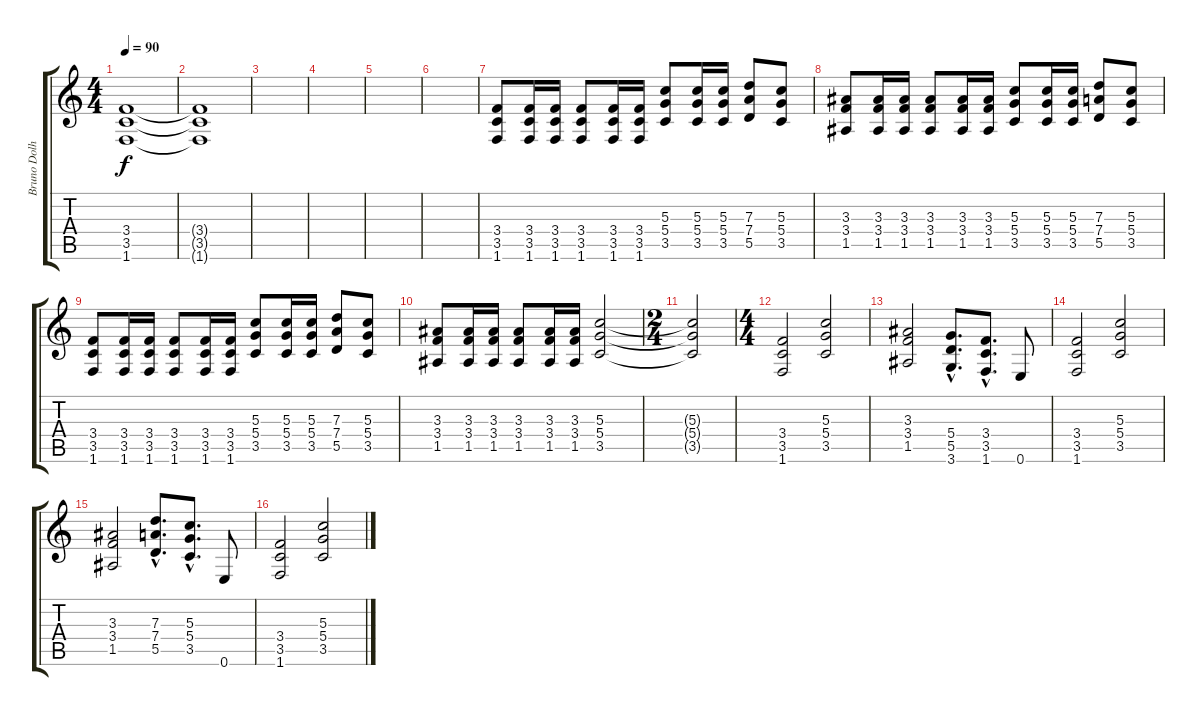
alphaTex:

\track ("Bruno Dolheguy" "Bruno Dolh") {instrument overdrivenguitar}
\staff {score tabs}
\tuning (E4 B3 G3 D3 A2 E2) {hide}
\ts (4 4)
\tempo 90
\clef g2
\ks c
(3.4 3.5 1.6).1{dy f} |
(3.4{t} 3.5{t} 1.6{t}).1 |
|
|
|
|
(3.4 3.5 1.6).8 (3.4 3.5 1.6).16 (3.4 3.5 1.6).16 (3.4 3.5 1.6).8 (3.4 3.5 1.6).16 (3.4 3.5 1.6).16 (5.3 5.4 3.5).8 (5.3 5.4 3.5).16 (5.3 5.4 3.5).16 (7.3 7.4 5.5).8 (5.3 5.4 3.5).8 |
(3.3 3.4 1.5).8 (3.3 3.4 1.5).16 (3.3 3.4 1.5).16 (3.3 3.4 1.5).8 (3.3 3.4 1.5).16 (3.3 3.4 1.5).16 (5.3 5.4 3.5).8 (5.3 5.4 3.5).16 (5.3 5.4 3.5).16 (7.3 7.4 5.5).8 (5.3 5.4 3.5).8 |
(3.4 3.5 1.6).8 (3.4 3.5 1.6).16 (3.4 3.5 1.6).16 (3.4 3.5 1.6).8 (3.4 3.5 1.6).16 (3.4 3.5 1.6).16 (5.3 5.4 3.5).8 (5.3 5.4 3.5).16 (5.3 5.4 3.5).16 (7.3 7.4 5.5).8 (5.3 5.4 3.5).8 |
(3.3 3.4 1.5).8 (3.3 3.4 1.5).16 (3.3 3.4 1.5).16 (3.3 3.4 1.5).8 (3.3 3.4 1.5).16 (3.3 3.4 1.5).16 (5.3 5.4 3.5).2 |
\ts (2 4)
(5.3{t} 5.4{t} 3.5{t}).2 |
\ts (4 4)
(3.4 3.5 1.6).2 (5.3 5.4 3.5).2 |
(3.3 3.4 1.5).2 (5.4{hac} 5.5{hac} 3.6{hac}).8{d} (3.4{hac} 3.5{hac} 1.6{hac}).8{d} 0.6.8 |
(3.4 3.5 1.6).2 (5.3 5.4 3.5).2 |
(3.3 3.4 1.5).2 (7.3{hac} 7.4{hac} 5.5{hac}).8{d} (5.3{hac} 5.4{hac} 3.5{hac}).8{d} 0.6.8 |
(3.4 3.5 1.6).2 (5.3 5.4 3.5).2
